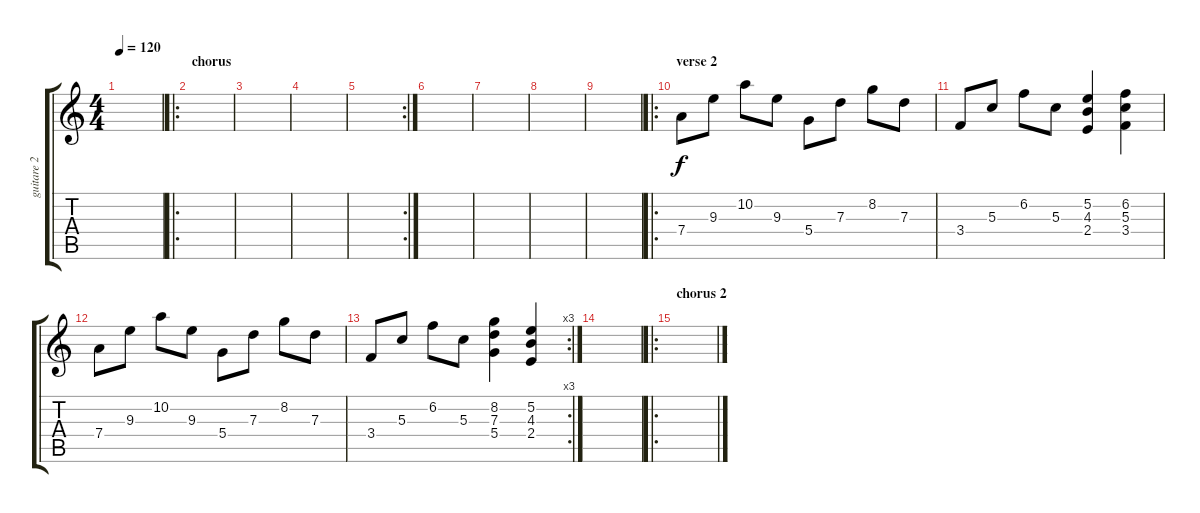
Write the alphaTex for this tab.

\track ("guitare 2 clean" "guitare 2 ") {instrument electricguitarclean}
\staff {score tabs}
\tuning (E4 B3 G3 D3 A2 E2) {hide}
\ts (4 4)
\tempo 120
\clef g2
\ks c
|
\ro
\section ("" "chorus")
|
|
|
\rc 2
|
|
|
|
|
\ro
\section ("" "verse 2")
7.4.8 9.3.8 10.2.8 9.3.8 5.4.8 7.3.8 8.2.8 7.3.8 |
3.4.8 5.3.8 6.2.8 5.3.8 (5.2 4.3 2.4).4 (6.2 5.3 3.4).4 |
7.4.8 9.3.8 10.2.8 9.3.8 5.4.8 7.3.8 8.2.8 7.3.8 |
\rc 3
3.4.8 5.3.8 6.2.8 5.3.8 (8.2 7.3 5.4).4 (5.2 4.3 2.4).4 |
|
\ro
\section ("" "chorus 2")
